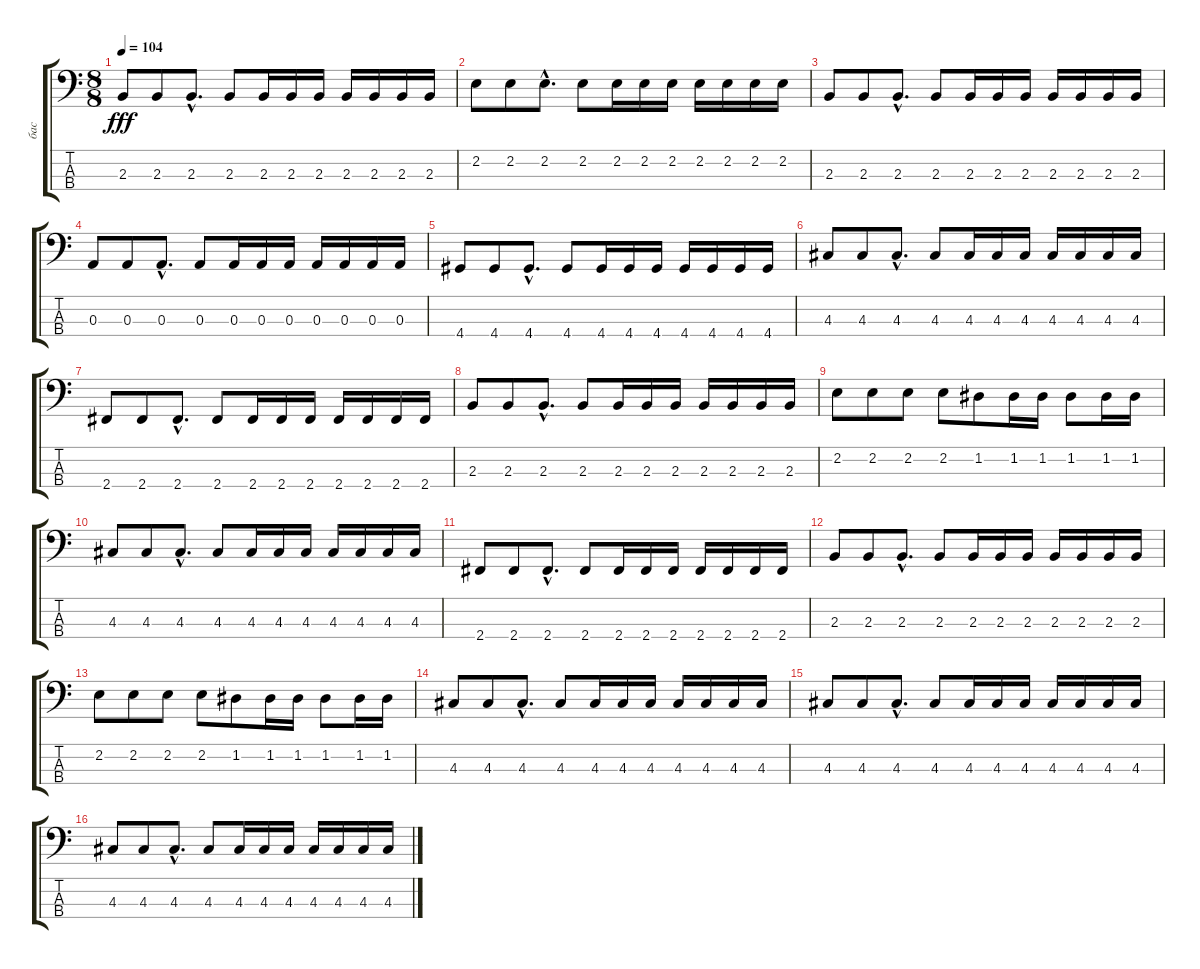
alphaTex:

\track ("бас" "бас") {instrument slapbass1}
\staff {score tabs}
\tuning (G2 D2 A1 E1) {hide}
\ts (8 8)
\tempo 104
\clef f4
\ks c
2.3.8{dy fff} 2.3.8 2.3{hac}.8{d} 2.3.8 2.3.16 2.3.16 2.3.16 2.3.16 2.3.16 2.3.16 2.3.16 |
2.2.8 2.2.8 2.2{hac}.8{d} 2.2.8 2.2.16 2.2.16 2.2.16 2.2.16 2.2.16 2.2.16 2.2.16 |
2.3.8 2.3.8 2.3{hac}.8{d} 2.3.8 2.3.16 2.3.16 2.3.16 2.3.16 2.3.16 2.3.16 2.3.16 |
0.3.8 0.3.8 0.3{hac}.8{d} 0.3.8 0.3.16 0.3.16 0.3.16 0.3.16 0.3.16 0.3.16 0.3.16 |
4.4.8 4.4.8 4.4{hac}.8{d} 4.4.8 4.4.16 4.4.16 4.4.16 4.4.16 4.4.16 4.4.16 4.4.16 |
4.3.8 4.3.8 4.3{hac}.8{d} 4.3.8 4.3.16 4.3.16 4.3.16 4.3.16 4.3.16 4.3.16 4.3.16 |
2.4.8 2.4.8 2.4{hac}.8{d} 2.4.8 2.4.16 2.4.16 2.4.16 2.4.16 2.4.16 2.4.16 2.4.16 |
2.3.8 2.3.8 2.3{hac}.8{d} 2.3.8 2.3.16 2.3.16 2.3.16 2.3.16 2.3.16 2.3.16 2.3.16 |
2.2.8 2.2.8 2.2.8 2.2.8 1.2.8 1.2.16 1.2.16 1.2.8 1.2.16 1.2.16 |
4.3.8 4.3.8 4.3{hac}.8{d} 4.3.8 4.3.16 4.3.16 4.3.16 4.3.16 4.3.16 4.3.16 4.3.16 |
2.4.8 2.4.8 2.4{hac}.8{d} 2.4.8 2.4.16 2.4.16 2.4.16 2.4.16 2.4.16 2.4.16 2.4.16 |
2.3.8 2.3.8 2.3{hac}.8{d} 2.3.8 2.3.16 2.3.16 2.3.16 2.3.16 2.3.16 2.3.16 2.3.16 |
2.2.8 2.2.8 2.2.8 2.2.8 1.2.8 1.2.16 1.2.16 1.2.8 1.2.16 1.2.16 |
4.3.8 4.3.8 4.3{hac}.8{d} 4.3.8 4.3.16 4.3.16 4.3.16 4.3.16 4.3.16 4.3.16 4.3.16 |
4.3.8 4.3.8 4.3{hac}.8{d} 4.3.8 4.3.16 4.3.16 4.3.16 4.3.16 4.3.16 4.3.16 4.3.16 |
4.3.8 4.3.8 4.3{hac}.8{d} 4.3.8 4.3.16 4.3.16 4.3.16 4.3.16 4.3.16 4.3.16 4.3.16
